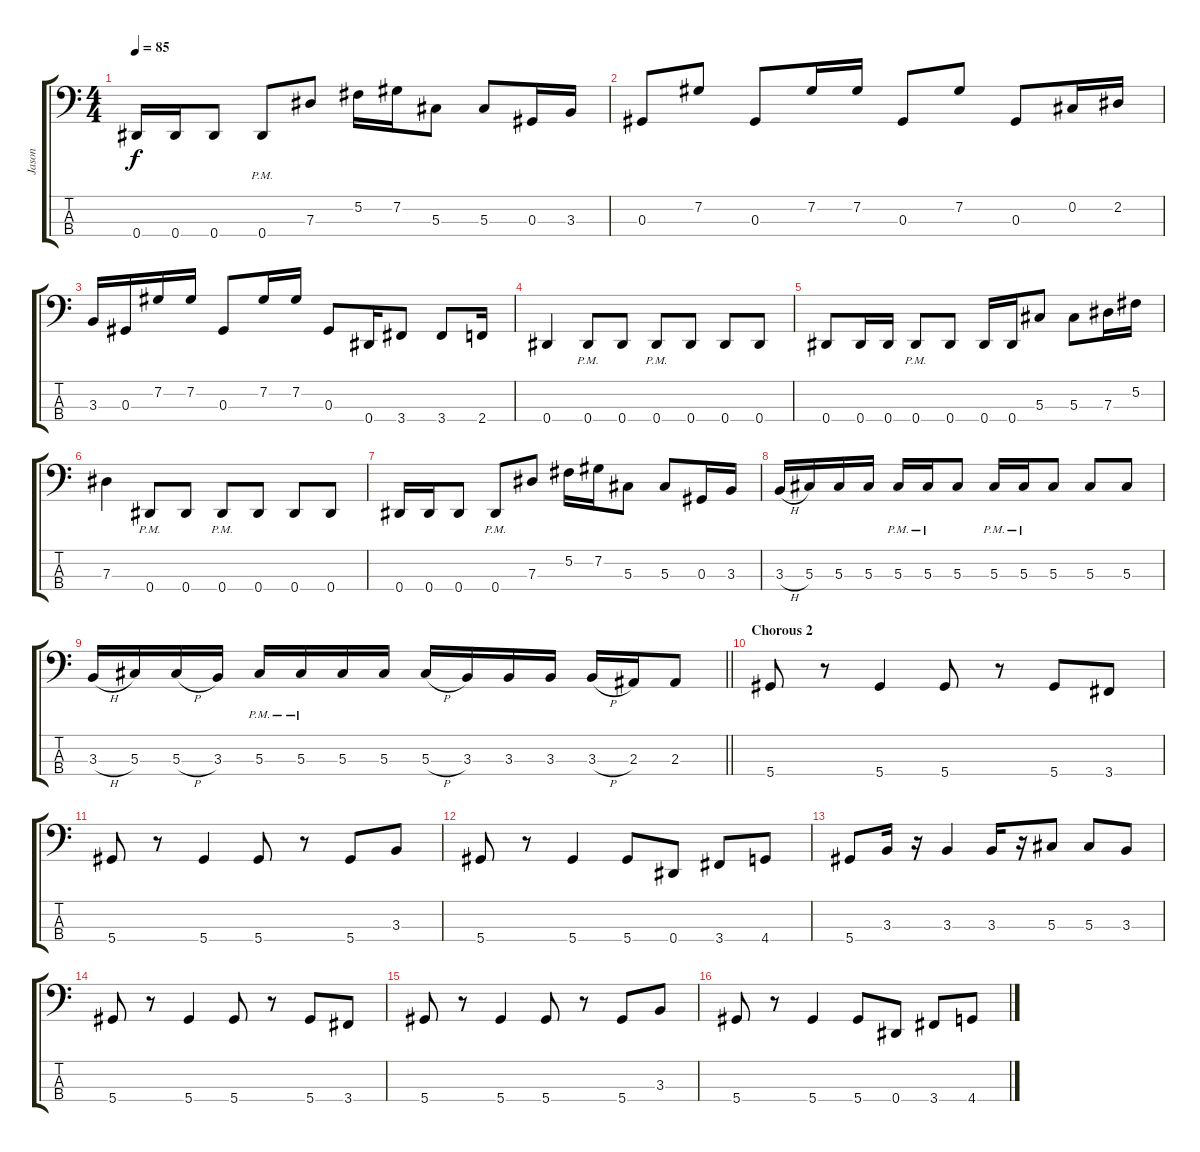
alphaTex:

\track ("Jason" "Jason") {instrument electricbassfinger}
\staff {score tabs}
\tuning (Gb2 Db2 Ab1 Eb1) {hide}
\ts (4 4)
\tempo 85
\clef f4
\ks c
0.4.16{dy f} 0.4.16 0.4.8 0.4{pm}.8 7.3.8 5.2.16 7.2.16 5.3.8 5.3.8 0.3.16 3.3.16 |
0.3.8 7.2.8 0.3.8 7.2.16 7.2.16 0.3.8 7.2.8 0.3.8 0.2.16 2.2.16 |
3.3.16 0.3.16 7.2.16 7.2.16 0.3.8 7.2.16 7.2.16 0.3.8 0.4.16 3.4.8 3.4.8 2.4.16 |
0.4.4 0.4{pm}.8 0.4.8 0.4{pm}.8 0.4.8 0.4.8 0.4.8 |
0.4.8 0.4.16 0.4.16 0.4{pm}.8 0.4.8 0.4.16 0.4.16 5.3.8 5.3.8 7.3.16 5.2.16 |
7.3.4 0.4{pm}.8 0.4.8 0.4{pm}.8 0.4.8 0.4.8 0.4.8 |
0.4.16 0.4.16 0.4.8 0.4{pm}.8 7.3.8 5.2.16 7.2.16 5.3.8 5.3.8 0.3.16 3.3.16 |
3.3{h}.16 5.3.16 5.3.16 5.3.16 5.3{pm}.16 5.3{pm}.16 5.3.8 5.3{pm}.16 5.3{pm}.16 5.3.8 5.3.8 5.3.8 |
\barLineRight lightlight
3.3{h}.16 5.3.16 5.3{h}.16 3.3.16 5.3{pm}.16 5.3{pm}.16 5.3.16 5.3.16 5.3{h}.16 3.3.16 3.3.16 3.3.16 3.3{h}.16 2.3.16 2.3.8 |
\section ("" "Chorous 2")
5.4.8 r.8 5.4.4 5.4.8 r.8 5.4.8 3.4.8 |
5.4.8 r.8 5.4.4 5.4.8 r.8 5.4.8 3.3.8 |
5.4.8 r.8 5.4.4 5.4.8 0.4.8 3.4.8 4.4.8 |
5.4.8 3.3.16 r.16 3.3.4 3.3.16 r.16 5.3.8 5.3.8 3.3.8 |
5.4.8 r.8 5.4.4 5.4.8 r.8 5.4.8 3.4.8 |
5.4.8 r.8 5.4.4 5.4.8 r.8 5.4.8 3.3.8 |
5.4.8 r.8 5.4.4 5.4.8 0.4.8 3.4.8 4.4.8
